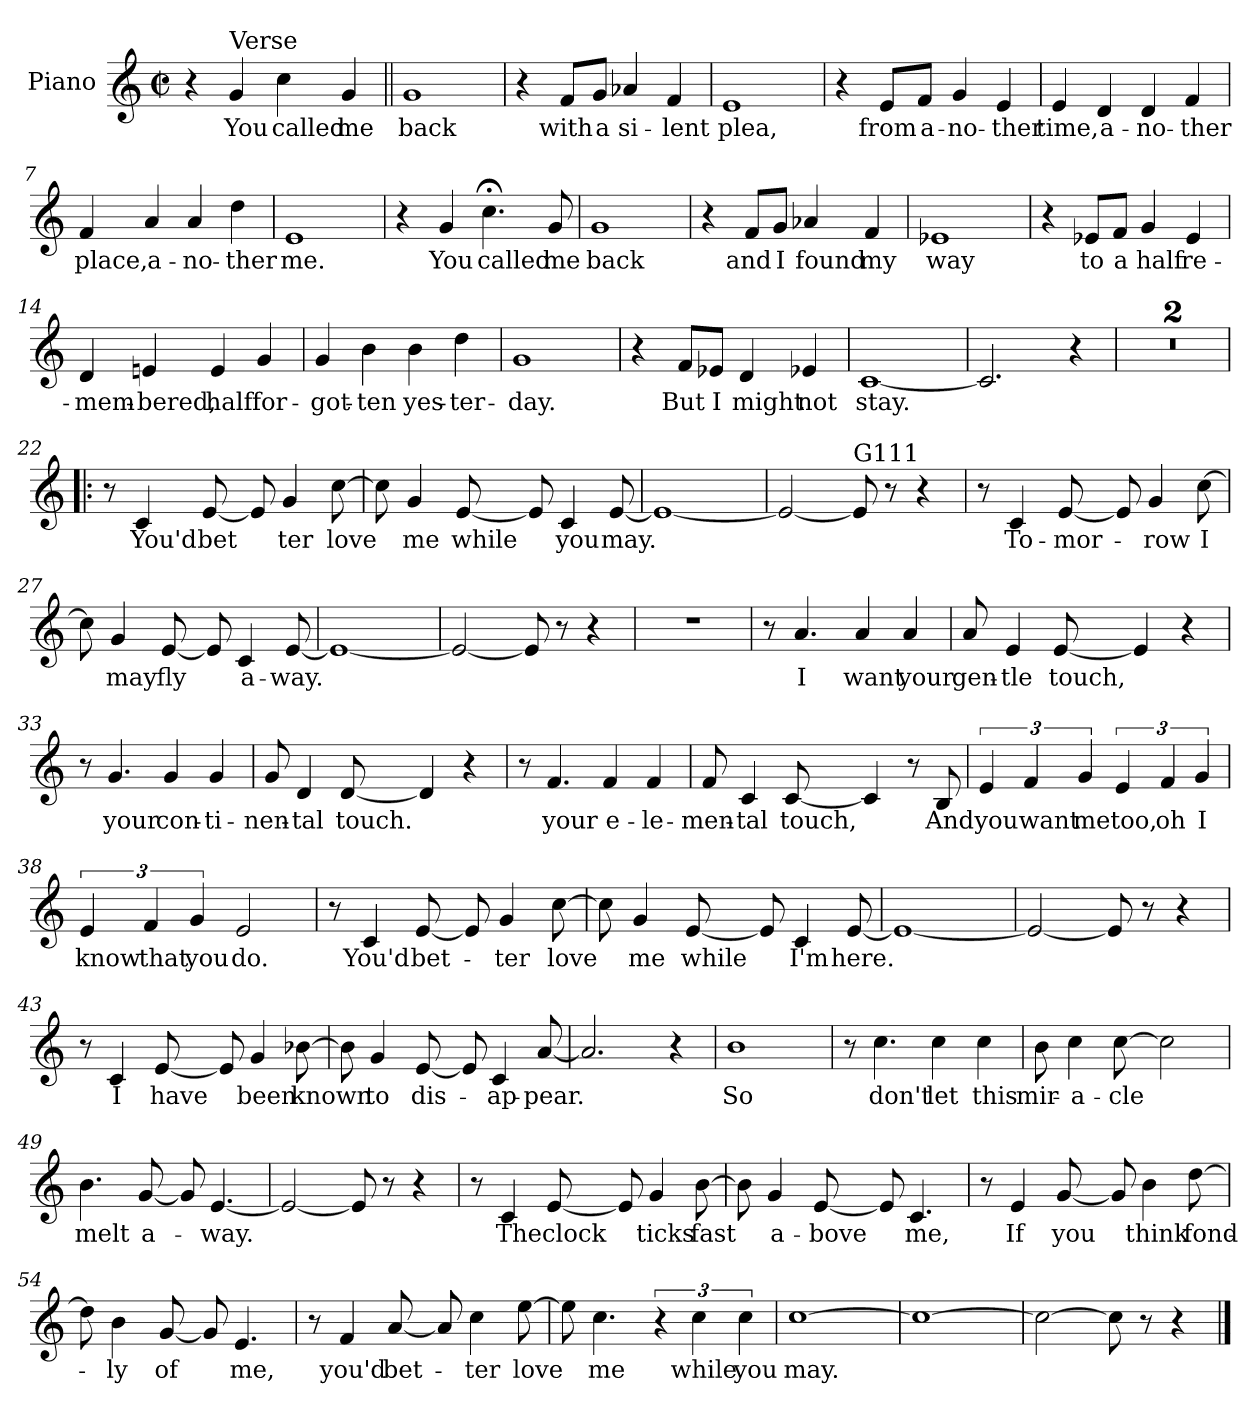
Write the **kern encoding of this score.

**kern	**text
*part1	*part1
*staff1	*staff1
*I"Piano	*
*I'Pno	*
*clefG2	*
*k[]	*
*C:	*
*M2/2	*
*met(c|)	*
=1	=1
4r	.
!LO:TX:a:t=Verse	!
4g/	You
4cc\	called
4g/	me
=2||	=2||
1g	back
=3	=3
4r	.
8f/L	with
8g/J	a
4a-X/	si-
4f/	-lent
=4	=4
1e	plea,
=5	=5
4r	.
8e/L	from
8f/J	a-
4g/	-no-
4e/	-ther
=6	=6
4e/	time,
4d/	a-
4d/	-no-
4f/	-ther
!!LO:LB:g=z
=7	=7
4f/	place,
4a/	a-
4a/	-no-
4dd\	-ther
=8	=8
1e	me.
=9	=9
4r	.
4g/	You
4.cc;<\	called
8g/	me
=10	=10
1g	back
=11	=11
4r	.
8f/L	and
8g/J	I
4a-X/	found
4f/	my
=12	=12
1e-X	way
!!LO:LB:g=z
=13	=13
4r	.
8e-X/L	to
8f/J	a
4g/	half
4e-/	re-
=14	=14
4d/	-mem-
4en/	-bered,
4e/	half
4g/	for-
=15	=15
4g/	-got-
4b\	-ten
4b\	yes-
4dd\	-ter-
=16	=16
1g	-day.
!!LO:LB:g=z
=17	=17
4r	.
8f/L	But
8e-X/J	I
4d/	might
4e-X/	not
=18	=18
[1c	stay.
=19	=19
2.c/]	.
4r	.
=20	=20
1r	.
=21	=21
1r	.
=22!|:	=22!|:
8r	.
4c/	You'd
[8e/	bet
8e/]	.
4g/	ter
[8cc\	love
!!LO:LB:g=z
=23	=23
8cc\]	.
4g/	me
[8e/	while
8e/]	.
4c/	you
[8e/	may.
=24	=24
1e_	.
=25	=25
2e/_	.
!LO:TX:a:t=G111	!
8e/]	.
8r	.
4r	.
=26	=26
8r	.
4c/	To-
[8e/	-mor-
8e/]	.
4g/	-row
[8cc\	I
!!LO:LB:g=z
=27	=27
8cc\]	.
4g/	may
[8e/	fly
8e/]	.
4c/	a-
[8e/	-way.
=28	=28
1e_	.
=29	=29
2e/_	.
8e/]	.
8r	.
4r	.
=30	=30
1r	.
=31	=31
8r	.
4.a/	I
4a/	want
4a/	your
!!LO:LB:g=z
=32	=32
8a/	gen-
4e/	-tle
[8e/	touch,
4e/]	.
4r	.
=33	=33
8r	.
4.g/	your
4g/	con-
4g/	-ti-
=34	=34
8g/	-nen-
4d/	-tal
[8d/	touch.
4d/]	.
4r	.
=35	=35
8r	.
4.f/	your
4f/	e-
4f/	-le-
!!LO:PB:g=z
=36	=36
8f/	-men-
4c/	-tal
[8c/	touch,
4c/]	.
8r	.
8B/	And
=37	=37
6e/	you
6f/	want
6g/	me
6e/	too,
6f/	oh
6g/	I
=38	=38
6e/	know
6f/	that
6g/	you
2e/	do.
!!LO:LB:g=z
=39	=39
8r	.
4c/	You'd
[8e/	bet-
8e/]	.
4g/	ter
[8cc\	love
=40	=40
8cc\]	.
4g/	me
[8e/	while
8e/]	.
4c/	I'm
[8e/	here.
=41	=41
1e_	.
=42	=42
2e/_	.
8e/]	.
8r	.
4r	.
!!LO:LB:g=z
=43	=43
8r	.
4c/	I
[8e/	have
8e/]	.
4g/	been
[8b-X\	known
=44	=44
8b-\]	.
4g/	to
[8e/	dis-
8e/]	.
4c/	ap-
[8a/	-pear.
=45	=45
2.a/]	.
4r	.
=46	=46
1b	So
!!LO:LB:g=z
=47	=47
8r	.
4.cc\	don't
4cc\	let
4cc\	this
=48	=48
8b\	mir-
4cc\	-a-
[8cc\	-cle
2cc\]	.
=49	=49
4.b\	melt
[8g/	a-
8g/]	.
[4.e/	way.
=50	=50
2e/_	.
8e/]	.
8r	.
4r	.
!!LO:LB:g=z
=51	=51
8r	.
4c/	The
[8e/	clock
8e/]	.
4g/	ticks
[8b\	fast
=52	=52
8b\]	.
4g/	a-
[8e/	-bove
8e/]	.
4.c/	me,
=53	=53
8r	.
4e/	If
[8g/	you
8g/]	.
4b\	think
[8dd\	fond-
=54	=54
8dd\]	.
4b\	ly
[8g/	of
8g/]	.
4.e/	me,
!!LO:LB:g=z
=55	=55
8r	.
4f/	you'd
[8a/	bet-
8a/]	.
4cc\	ter
[8ee\	love
=56	=56
8ee\]	.
4.cc\	me
6r	.
6cc\	while
6cc\	you
=57	=57
[1cc	may.
=58	=58
1cc_	.
=59	=59
2cc\_	.
8cc\]	.
8r	.
4r	.
==	==
*-	*-
